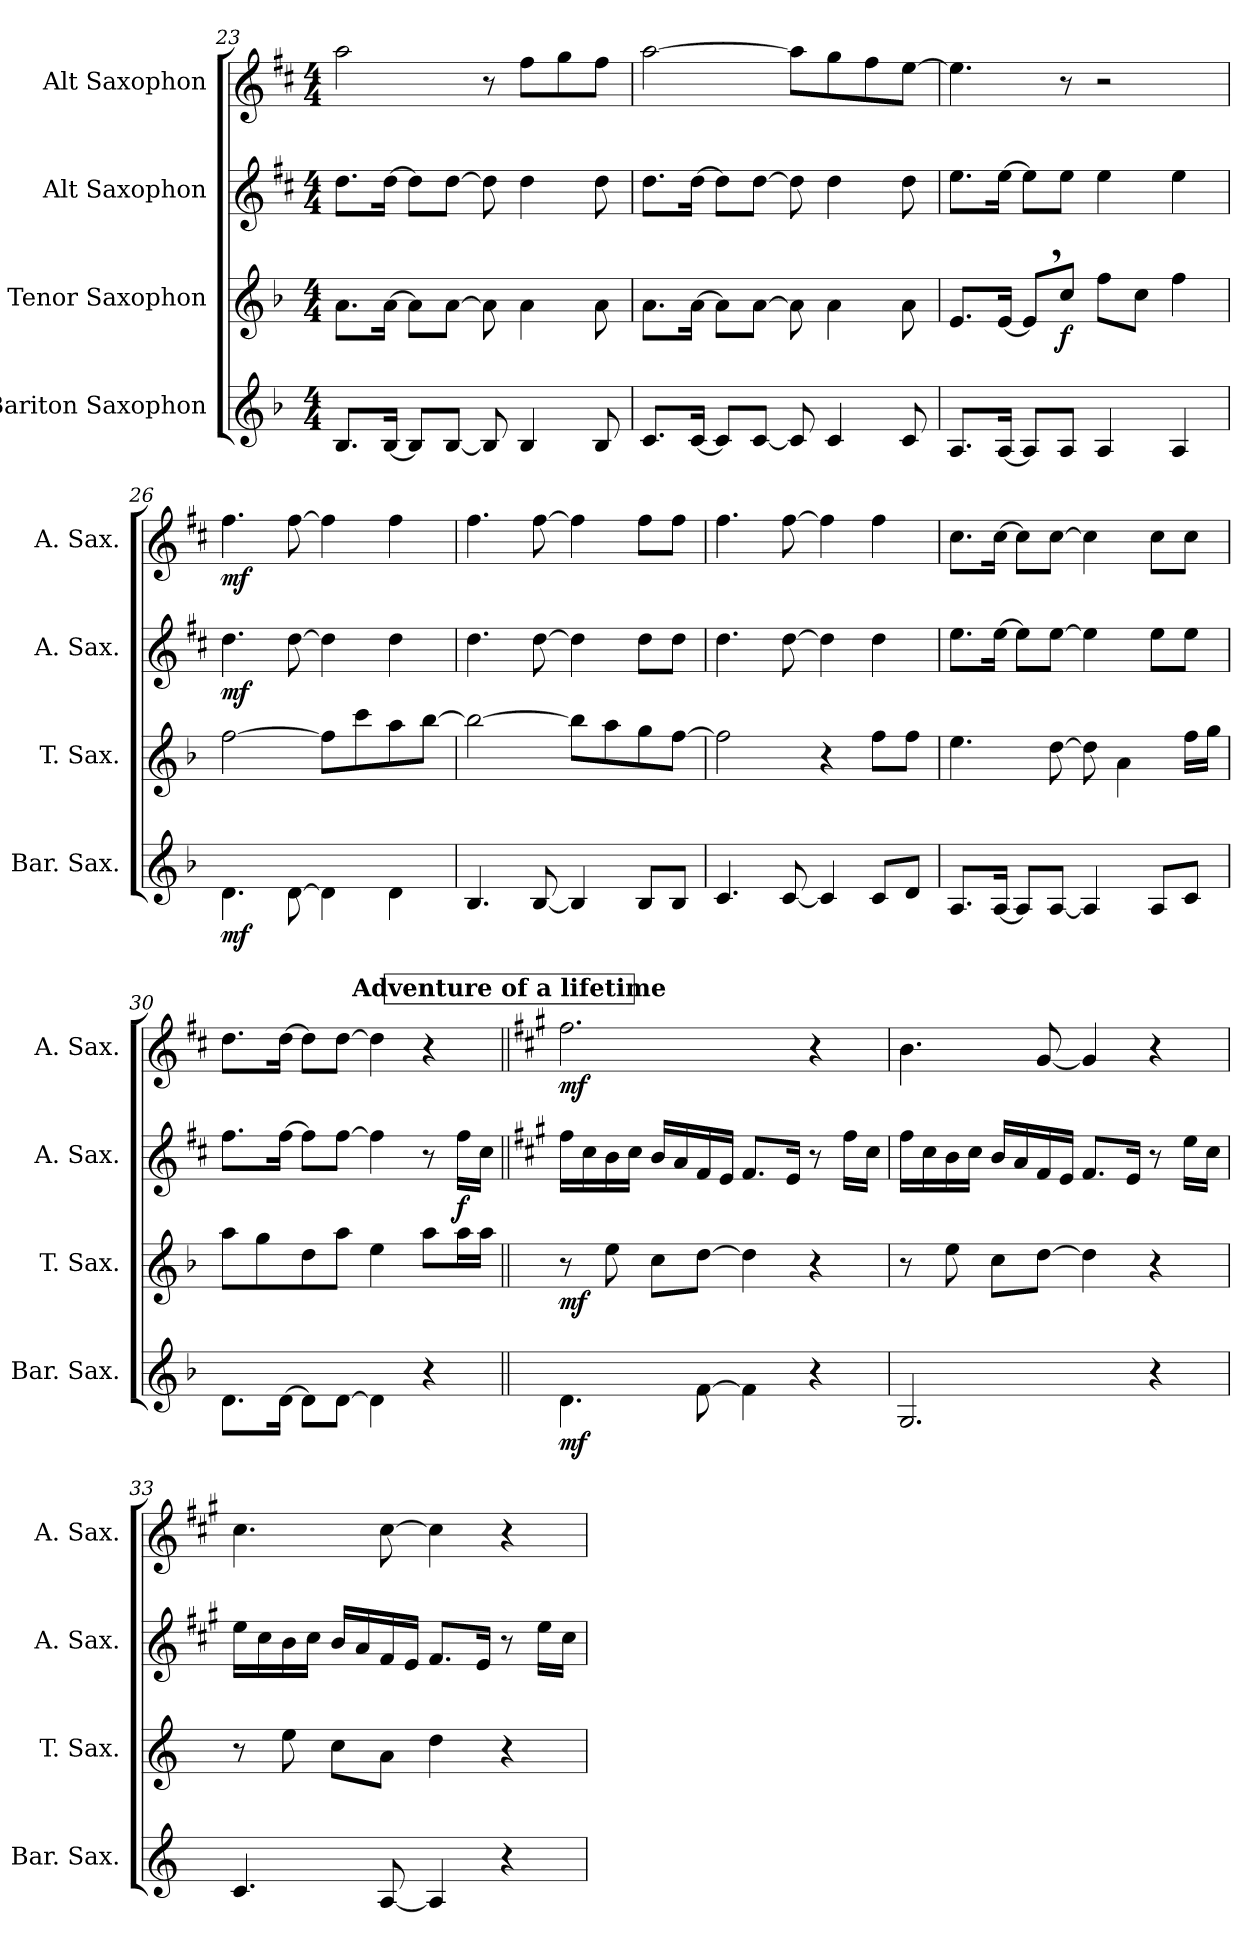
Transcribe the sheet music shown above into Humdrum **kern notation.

**kern	**dynam	**kern	**dynam	**kern	**dynam	**kern	**dynam
*part4	*part4	*part3	*part3	*part2	*part2	*part1	*part1
*staff4	*staff4	*staff3	*staff3	*staff2	*staff2	*staff1	*staff1
*I"Bariton Saxophon	*	*I"Tenor Saxophon	*	*I"Alt Saxophon	*	*I"Alt Saxophon	*
*I'Bar. Sax.	*	*I'T. Sax.	*	*I'A. Sax.	*	*I'A. Sax.	*
!!LO:PB:g=z
*clefG2	*	*clefG2	*	*clefG2	*	*clefG2	*
*ITrd12c21	*	*ITrd8c14	*	*ITrd5c9	*	*ITrd5c9	*
*k[b-]	*	*k[b-]	*	*k[b-]	*	*k[b-]	*
*M4/4	*	*M4/4	*	*M4/4	*	*M4/4	*
=23	=23	=23	=23	=23	=23	=23	=23
8.BB-/L	.	8.A\L	.	8.f\L	.	2cc\	.
[16BB-/Jk	.	[16A\Jk	.	[16f\Jk	.	.	.
8BB-/L]	.	8A\L]	.	8f\L]	.	.	.
[8BB-/J	.	[8A\J	.	[8f\J	.	.	.
8BB-/]	.	8A\]	.	8f\]	.	8r	.
4BB-/	.	4A\	.	4f\	.	8a\L	.
.	.	.	.	.	.	8b-\	.
8BB-/	.	8A\	.	8f\	.	8a\J	.
=24	=24	=24	=24	=24	=24	=24	=24
8.C/L	.	8.A\L	.	8.f\L	.	[2cc\	.
[16C/Jk	.	[16A\Jk	.	[16f\Jk	.	.	.
8C/L]	.	8A\L]	.	8f\L]	.	.	.
[8C/J	.	[8A\J	.	[8f\J	.	.	.
8C/]	.	8A\]	.	8f\]	.	8cc\L]	.
4C/	.	4A\	.	4f\	.	8b-\	.
.	.	.	.	.	.	8a\	.
8C/	.	8A\	.	8f\	.	[8g\J	.
=25	=25	=25	=25	=25	=25	=25	=25
8.AA/L	.	8.E/L	.	8.g\L	.	4.g\]	.
[16AA/Jk	.	[16E/Jk	.	[16g\Jk	.	.	.
8AA/L]	.	8E,/L]	.	8g\L]	.	.	.
!	!	!	!LO:DY:b	!	!	!	!
8AA/J	.	8c/J	f	8g\J	.	8r	.
4AA/	.	8f\L	.	4g\	.	2r	.
.	.	8c\J	.	.	.	.	.
4AA/	.	4f\	.	4g\	.	.	.
=26	=26	=26	=26	=26	=26	=26	=26
!	!LO:DY:b	!	!	!	!LO:DY:b	!	!LO:DY:b
4.D\	mf	[2f\	.	4.f\	mf	4.a\	mf
[8D\	.	.	.	[8f\	.	[8a\	.
4D\]	.	8f\L]	.	4f\]	.	4a\]	.
.	.	8cc\	.	.	.	.	.
4D\	.	8a\	.	4f\	.	4a\	.
.	.	[8b-\J	.	.	.	.	.
!!LO:LB:g=z
=27	=27	=27	=27	=27	=27	=27	=27
4.BB-/	.	2b-\_	.	4.f\	.	4.a\	.
[8BB-/	.	.	.	[8f\	.	[8a\	.
4BB-/]	.	8b-\L]	.	4f\]	.	4a\]	.
.	.	8a\	.	.	.	.	.
8BB-/L	.	8g\	.	8f\L	.	8a\L	.
8BB-/J	.	[8f\J	.	8f\J	.	8a\J	.
=28	=28	=28	=28	=28	=28	=28	=28
4.C/	.	2f\]	.	4.f\	.	4.a\	.
[8C/	.	.	.	[8f\	.	[8a\	.
4C/]	.	4r	.	4f\]	.	4a\]	.
8C/L	.	8f\L	.	4f\	.	4a\	.
8D/J	.	8f\J	.	.	.	.	.
=29	=29	=29	=29	=29	=29	=29	=29
8.AA/L	.	4.e\	.	8.g\L	.	8.e\L	.
[16AA/Jk	.	.	.	[16g\Jk	.	[16e\Jk	.
8AA/L]	.	.	.	8g\L]	.	8e\L]	.
[8AA/J	.	[8d\	.	[8g\J	.	[8e\J	.
4AA/]	.	8d\]	.	4g\]	.	4e\]	.
.	.	4A\	.	.	.	.	.
8AA/L	.	.	.	8g\L	.	8e\L	.
8C/J	.	16f\LL	.	8g\J	.	8e\J	.
.	.	16g\JJ	.	.	.	.	.
=30	=30	=30	=30	=30	=30	=30	=30
8.D\L	.	8a\L	.	8.a\L	.	8.f\L	.
.	.	8g\	.	.	.	.	.
[16D\Jk	.	.	.	[16a\Jk	.	[16f\Jk	.
8D\L]	.	8d\	.	8a\L]	.	8f\L]	.
[8D\J	.	8a\J	.	[8a\J	.	[8f\J	.
4D\]	.	4e\	.	4a\]	.	4f\]	.
4r	.	8a\L	.	8r	.	4r	.
!	!	!	!	!	!LO:DY:b	!	!
.	.	16a\L	.	16a\LL	f	.	.
.	.	16a\JJ	.	16e\JJ	.	.	.
!!LO:LB:g=z
!!LO:REH:place=s1:a:B:fs=14:t=Adventure of a lifetime
=31||	=31||	=31||	=31||	=31||	=31||	=31||	=31||
*k[]	*	*k[]	*	*k[]	*	*k[]	*
!	!LO:DY:b	!	!LO:DY:b	!	!	!	!LO:DY:b
4.D\	mf	8r	mf	16a\LL	.	2.a\	mf
.	.	.	.	16e\	.	.	.
.	.	8e\	.	16d\	.	.	.
.	.	.	.	16e\JJ	.	.	.
.	.	8c\L	.	16d/LL	.	.	.
.	.	.	.	16c/	.	.	.
[8F\	.	[8d\J	.	16A/	.	.	.
.	.	.	.	16G/JJ	.	.	.
4F\]	.	4d\]	.	8.A/L	.	.	.
.	.	.	.	16G/Jk	.	.	.
4r	.	4r	.	8r	.	4r	.
.	.	.	.	16a\LL	.	.	.
.	.	.	.	16e\JJ	.	.	.
=32	=32	=32	=32	=32	=32	=32	=32
2.GG/	.	8r	.	16a\LL	.	4.d\	.
.	.	.	.	16e\	.	.	.
.	.	8e\	.	16d\	.	.	.
.	.	.	.	16e\JJ	.	.	.
.	.	8c\L	.	16d/LL	.	.	.
.	.	.	.	16c/	.	.	.
.	.	[8d\J	.	16A/	.	[8B/	.
.	.	.	.	16G/JJ	.	.	.
.	.	4d\]	.	8.A/L	.	4B/]	.
.	.	.	.	16G/Jk	.	.	.
4r	.	4r	.	8r	.	4r	.
.	.	.	.	16g\LL	.	.	.
.	.	.	.	16e\JJ	.	.	.
=33	=33	=33	=33	=33	=33	=33	=33
4.C/	.	8r	.	16g\LL	.	4.e\	.
.	.	.	.	16e\	.	.	.
.	.	8e\	.	16d\	.	.	.
.	.	.	.	16e\JJ	.	.	.
.	.	8c\L	.	16d/LL	.	.	.
.	.	.	.	16c/	.	.	.
[8AA/	.	8A\J	.	16A/	.	[8e\	.
.	.	.	.	16G/JJ	.	.	.
4AA/]	.	4d\	.	8.A/L	.	4e\]	.
.	.	.	.	16G/Jk	.	.	.
4r	.	4r	.	8r	.	4r	.
.	.	.	.	16g\LL	.	.	.
.	.	.	.	16e\JJ	.	.	.
=	=	=	=	=	=	=	=
*-	*-	*-	*-	*-	*-	*-	*-
